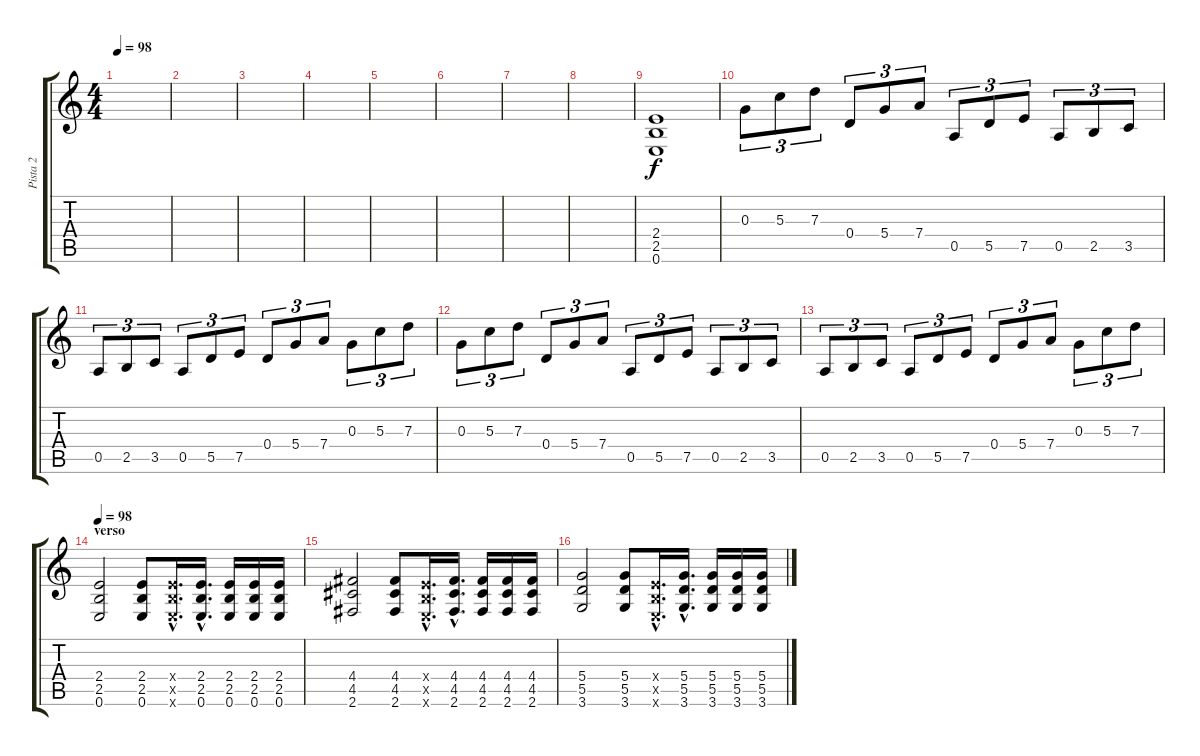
\track ("Pista 2" "Pista 2") {instrument distortionguitar}
\staff {score tabs}
\tuning (E4 B3 G3 D3 A2 E2) {hide}
\ts (4 4)
\tempo 98
\clef g2
\ks c
|
|
|
|
|
|
|
|
(2.4 2.5 0.6).1 |
0.3.8{tu (3 2)} 5.3.8{tu (3 2)} 7.3.8{tu (3 2)} 0.4.8{tu (3 2)} 5.4.8{tu (3 2)} 7.4.8{tu (3 2)} 0.5.8{tu (3 2)} 5.5.8{tu (3 2)} 7.5.8{tu (3 2)} 0.5.8{tu (3 2)} 2.5.8{tu (3 2)} 3.5.8{tu (3 2)} |
0.5.8{tu (3 2)} 2.5.8{tu (3 2)} 3.5.8{tu (3 2)} 0.5.8{tu (3 2)} 5.5.8{tu (3 2)} 7.5.8{tu (3 2)} 0.4.8{tu (3 2)} 5.4.8{tu (3 2)} 7.4.8{tu (3 2)} 0.3.8{tu (3 2)} 5.3.8{tu (3 2)} 7.3.8{tu (3 2)} |
0.3.8{tu (3 2)} 5.3.8{tu (3 2)} 7.3.8{tu (3 2)} 0.4.8{tu (3 2)} 5.4.8{tu (3 2)} 7.4.8{tu (3 2)} 0.5.8{tu (3 2)} 5.5.8{tu (3 2)} 7.5.8{tu (3 2)} 0.5.8{tu (3 2)} 2.5.8{tu (3 2)} 3.5.8{tu (3 2)} |
0.5.8{tu (3 2)} 2.5.8{tu (3 2)} 3.5.8{tu (3 2)} 0.5.8{tu (3 2)} 5.5.8{tu (3 2)} 7.5.8{tu (3 2)} 0.4.8{tu (3 2)} 5.4.8{tu (3 2)} 7.4.8{tu (3 2)} 0.3.8{tu (3 2)} 5.3.8{tu (3 2)} 7.3.8{tu (3 2)} |
\section ("" "verso")
\tempo 98
(2.4 2.5 0.6).2 (2.4 2.5 0.6).8 (2.4{hac x} 2.5{hac x} 0.6{hac x}).16{d} (2.4{hac} 2.5{hac} 0.6{hac}).16{d} (2.4 2.5 0.6).16 (2.4 2.5 0.6).16 (2.4 2.5 0.6).16 |
(4.4 4.5 2.6).2 (4.4 4.5 2.6).8 (2.4{hac x} 2.5{hac x} 0.6{hac x}).16{d} (4.4{hac} 4.5{hac} 2.6{hac}).16{d} (4.4 4.5 2.6).16 (4.4 4.5 2.6).16 (4.4 4.5 2.6).16 |
(5.4 5.5 3.6).2 (5.4 5.5 3.6).8 (2.4{hac x} 2.5{hac x} 0.6{hac x}).16{d} (5.4{hac} 5.5{hac} 3.6{hac}).16{d} (5.4 5.5 3.6).16 (5.4 5.5 3.6).16 (5.4 5.5 3.6).16
